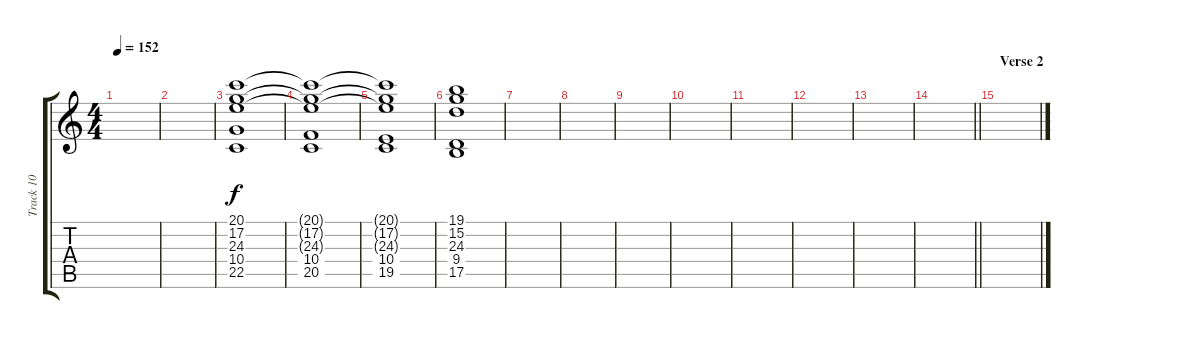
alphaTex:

\track ("Track 10" "Track 10") {instrument stringensemble1}
\staff {score tabs}
\tuning (E4 B3 G3 D3 A2 E2) {hide}
\ts (4 4)
\tempo 152
\clef g2
\ks c
|
|
(20.1 17.2 24.3 10.4 22.5).1 |
(20.1{t} 17.2{t} 24.3{t} 10.4 20.5).1 |
(20.1{t} 17.2{t} 24.3{t} 10.4 19.5).1 |
(19.1 15.2 24.3 9.4 17.5).1 |
|
|
|
|
|
|
|
\barLineRight lightlight
|
\section ("" "Verse 2")
